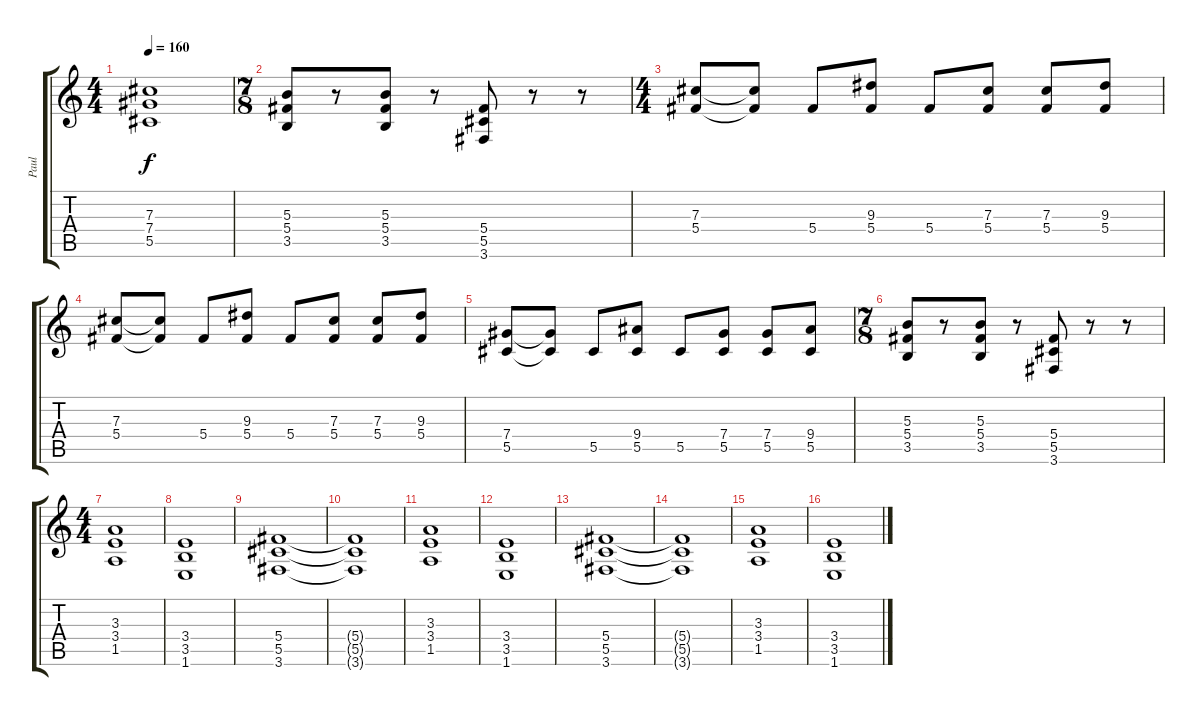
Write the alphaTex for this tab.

\track ("Paul" "Paul") {instrument distortionguitar}
\staff {score tabs}
\tuning (Eb4 Bb3 Gb3 Db3 Ab2 Eb2) {hide}
\ts (4 4)
\tempo 160
\clef g2
\ks c
(7.3 7.4 5.5).1{dy f} |
\ts (7 8)
(5.3 5.4 3.5).8 r.8 (5.3 5.4 3.5).8 r.8 (5.4 5.5 3.6).8 r.8 r.8 |
\ts (4 4)
(7.3 5.4).8 (7.3{t} 5.4{t}).8 5.4.8 (9.3 5.4).8 5.4.8 (7.3 5.4).8 (7.3 5.4).8 (9.3 5.4).8 |
(7.3 5.4).8 (7.3{t} 5.4{t}).8 5.4.8 (9.3 5.4).8 5.4.8 (7.3 5.4).8 (7.3 5.4).8 (9.3 5.4).8 |
(7.4 5.5).8 (7.4{t} 5.5{t}).8 5.5.8 (9.4 5.5).8 5.5.8 (7.4 5.5).8 (7.4 5.5).8 (9.4 5.5).8 |
\ts (7 8)
(5.3 5.4 3.5).8 r.8 (5.3 5.4 3.5).8 r.8 (5.4 5.5 3.6).8 r.8 r.8 |
\ts (4 4)
(3.3 3.4 1.5).1 |
(3.4 3.5 1.6).1 |
(5.4 5.5 3.6).1 |
(5.4{t} 5.5{t} 3.6{t}).1 |
(3.3 3.4 1.5).1 |
(3.4 3.5 1.6).1 |
(5.4 5.5 3.6).1 |
(5.4{t} 5.5{t} 3.6{t}).1 |
(3.3 3.4 1.5).1 |
(3.4 3.5 1.6).1
